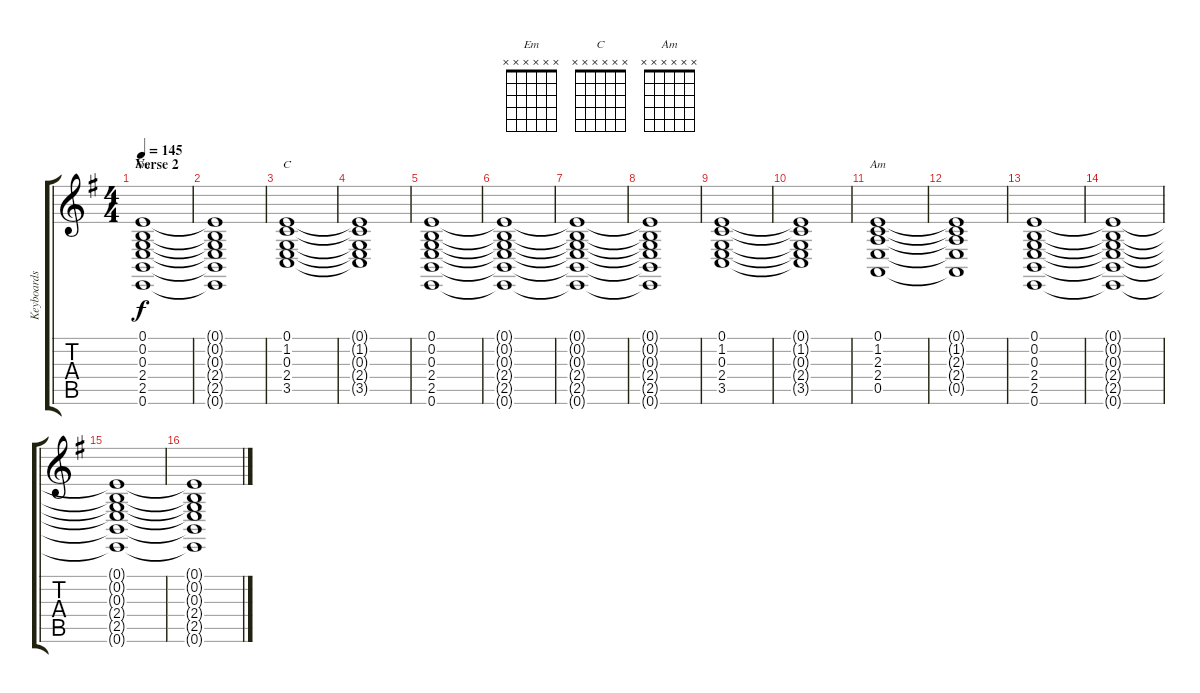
\track ("Keyboards 1" "Keyboards ") {instrument pad2warm}
\staff {score tabs}
\tuning (E4 B3 G3 D3 A2 E2) {hide}
\chord ("Em" x x x x x x)
\chord ("C" x x x x x x)
\chord ("Am" x x x x x x)
\ts (4 4)
\section ("" "Verse 2")
\tempo 145
\clef g2
\ks g
(0.1 0.2 0.3 2.4 2.5 0.6).1{ch "Em" dy f instrument pad2warm} |
(0.1{t} 0.2{t} 0.3{t} 2.4{t} 2.5{t} 0.6{t}).1 |
(0.1 1.2 0.3 2.4 3.5).1{ch "C"} |
(0.1{t} 1.2{t} 0.3{t} 2.4{t} 3.5{t}).1 |
(0.1 0.2 0.3 2.4 2.5 0.6).1 |
(0.1{t} 0.2{t} 0.3{t} 2.4{t} 2.5{t} 0.6{t}).1 |
(0.1{t} 0.2{t} 0.3{t} 2.4{t} 2.5{t} 0.6{t}).1 |
(0.1{t} 0.2{t} 0.3{t} 2.4{t} 2.5{t} 0.6{t}).1 |
(0.1 1.2 0.3 2.4 3.5).1 |
(0.1{t} 1.2{t} 0.3{t} 2.4{t} 3.5{t}).1 |
(0.1 1.2 2.3 2.4 0.5).1{ch "Am"} |
(0.1{t} 1.2{t} 2.3{t} 2.4{t} 0.5{t}).1 |
(0.1 0.2 0.3 2.4 2.5 0.6).1 |
(0.1{t} 0.2{t} 0.3{t} 2.4{t} 2.5{t} 0.6{t}).1 |
(0.1{t} 0.2{t} 0.3{t} 2.4{t} 2.5{t} 0.6{t}).1 |
(0.1{t} 0.2{t} 0.3{t} 2.4{t} 2.5{t} 0.6{t}).1
